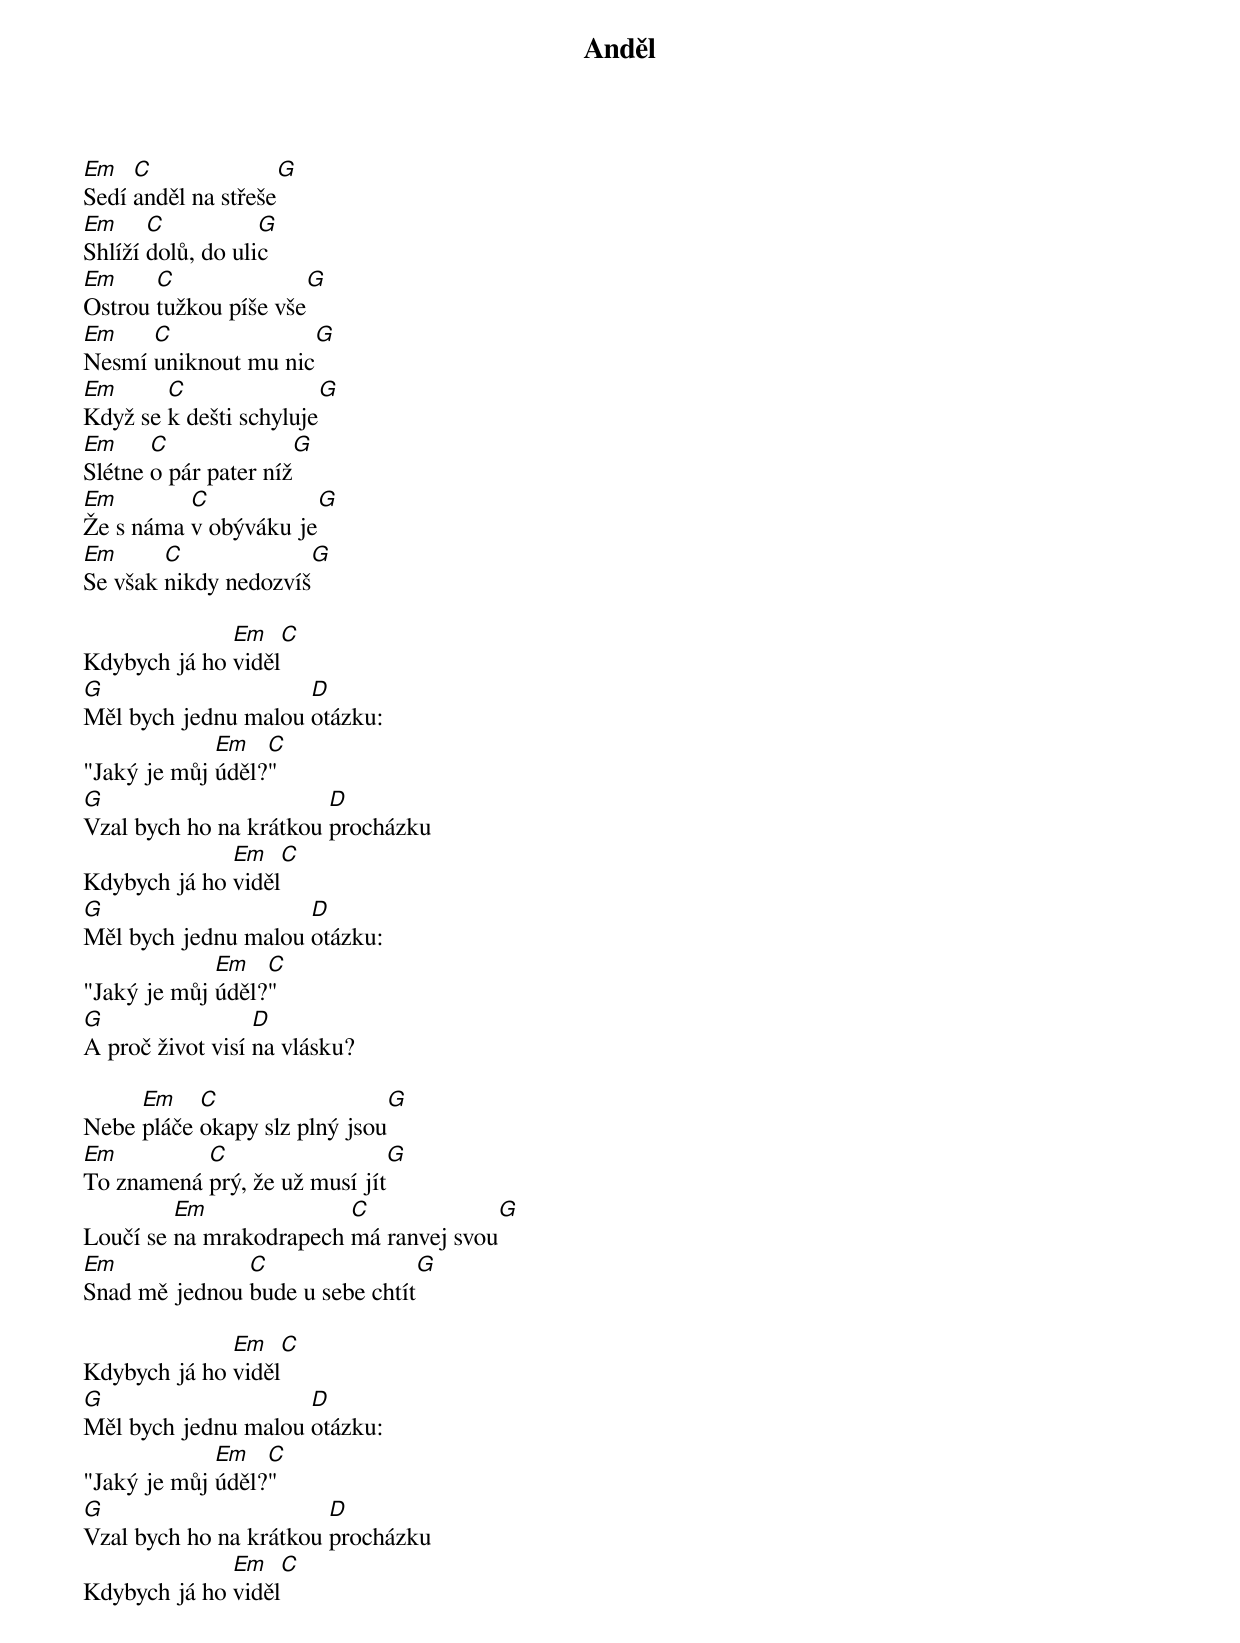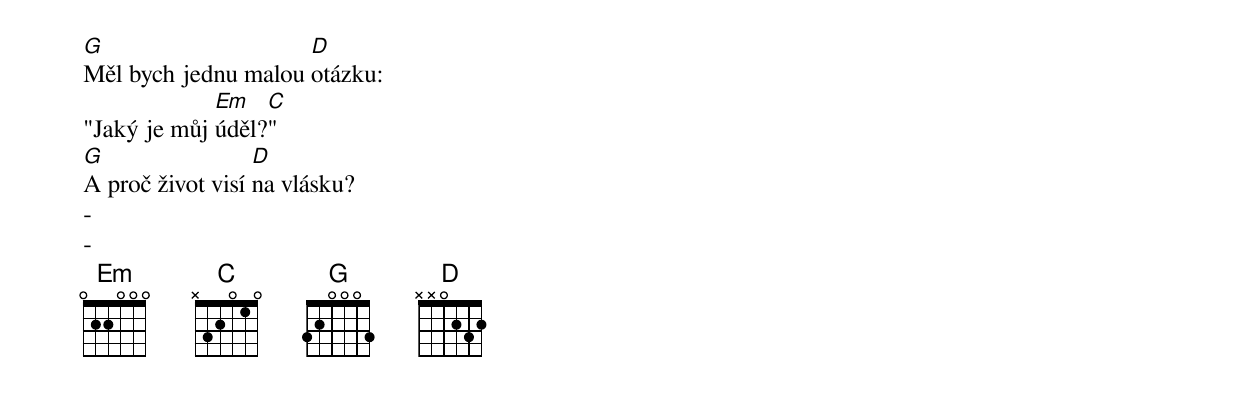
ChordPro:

{title: Anděl}
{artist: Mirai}

[Em]Sedí [C]anděl na střeše[G]
[Em]Shlíží [C]dolů, do uli[G]c
[Em]Ostrou [C]tužkou píše vše[G]
[Em]Nesmí [C]uniknout mu nic[G]
[Em]Když se [C]k dešti schyluje[G]
[Em]Slétne [C]o pár pater níž[G]
[Em]Že s náma [C]v obýváku je[G]
[Em]Se však [C]nikdy nedozvíš[G]

Kdybych já ho [Em]viděl[C]
[G]Měl bych jednu malou [D]otázku:
"Jaký je můj [Em]úděl?[C]"
[G]Vzal bych ho na krátkou [D]procházku
Kdybych já ho [Em]viděl[C]
[G]Měl bych jednu malou [D]otázku:
"Jaký je můj [Em]úděl?[C]"
[G]A proč život visí [D]na vlásku?

Nebe [Em]pláče [C]okapy slz plný jsou[G]
[Em]To znamená [C]prý, že už musí jít[G]
Loučí se [Em]na mrakodrapech [C]má ranvej svou[G]
[Em]Snad mě jednou [C]bude u sebe chtít[G]

Kdybych já ho [Em]viděl[C]
[G]Měl bych jednu malou [D]otázku:
"Jaký je můj [Em]úděl?[C]"
[G]Vzal bych ho na krátkou [D]procházku
Kdybych já ho [Em]viděl[C]
[G]Měl bych jednu malou [D]otázku:
"Jaký je můj [Em]úděl?[C]"
[G]A proč život visí [D]na vlásku?
-
-
